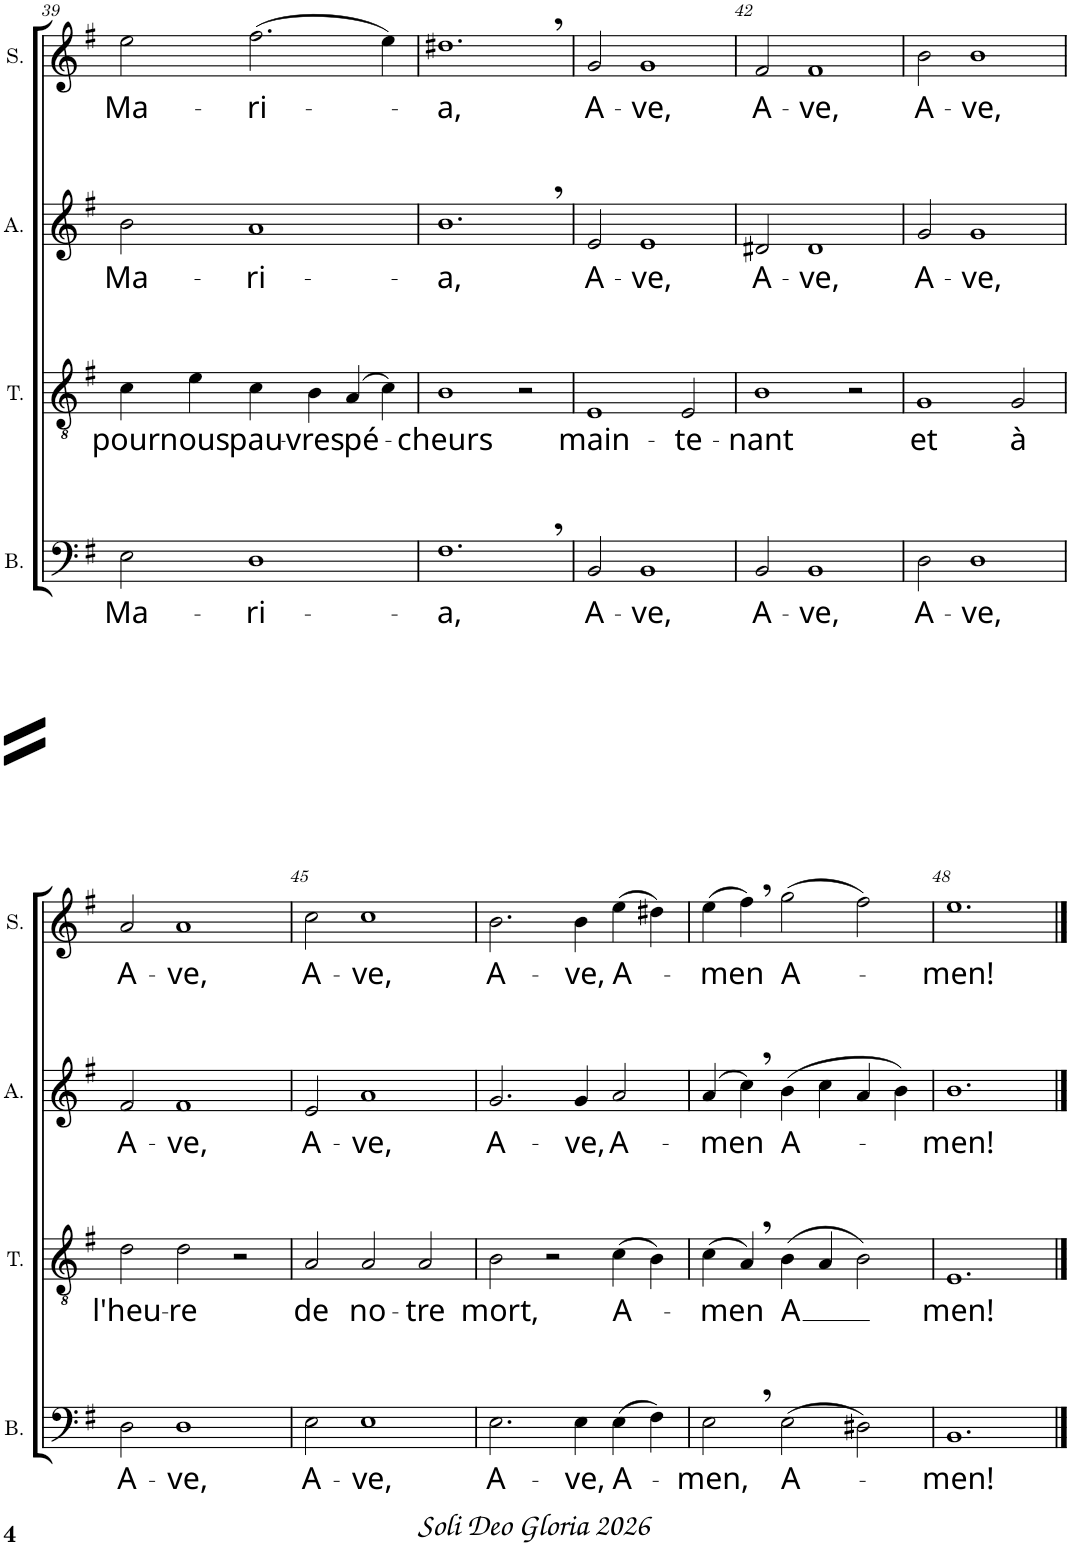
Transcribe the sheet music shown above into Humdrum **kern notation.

**kern	**text	**kern	**text	**kern	**text	**kern	**text
*part4	*part4	*part3	*part3	*part2	*part2	*part1	*part1
*staff4	*staff4	*staff3	*staff3	*staff2	*staff2	*staff1	*staff1
*I"Basse	*	*I"Ténor	*	*I"Alto	*	*I"Soprano	*
*I'B.	*	*I'T.	*	*I'A.	*	*I'S.	*
!!LO:PB:g=z
*clefF4	*	*clefGv2	*	*clefG2	*	*clefG2	*
*k[f#]	*	*k[f#]	*	*k[f#]	*	*k[f#]	*
*M3/2	*	*M3/2	*	*M3/2	*	*M3/2	*
=39	=39	=39	=39	=39	=39	=39	=39
!	!LO:LY:b	!	!LO:LY:b	!	!LO:LY:b	!	!LO:LY:b
2E\	Ma-	4c\	pour	2b\	Ma-	2ee\	Ma-
!	!	!	!LO:LY:b	!	!	!	!
.	.	4e\	nous	.	.	.	.
!	!LO:LY:b	!	!LO:LY:b	!	!LO:LY:b	!	!LO:LY:b
1D	-ri-	4c\	pau-	1a	-ri-	(2.ff#\	-ri-
!	!	!	!LO:LY:b	!	!	!	!
.	.	4B\	-vres	.	.	.	.
!	!	!	!LO:LY:b	!	!	!	!
.	.	(4A/	pé-	.	.	.	.
.	.	4c\)	.	.	.	4ee\)	.
=40	=40	=40	=40	=40	=40	=40	=40
!	!LO:LY:b	!	!LO:LY:b	!	!LO:LY:b	!	!LO:LY:b
1.F#,	-a,	1B	-cheurs	1.b,	-a,	1.dd#X,	-a,
.	.	2r	.	.	.	.	.
=41	=41	=41	=41	=41	=41	=41	=41
!	!LO:LY:b	!	!LO:LY:b	!	!LO:LY:b	!	!LO:LY:b
2BB/	A-	1E	main-	2e/	A-	2g/	A-
!	!LO:LY:b	!	!	!	!LO:LY:b	!	!LO:LY:b
1BB	-ve,	.	.	1e	-ve,	1g	-ve,
!	!	!	!LO:LY:b	!	!	!	!
.	.	2E/	-te-	.	.	.	.
=42	=42	=42	=42	=42	=42	=42	=42
!	!LO:LY:b	!	!LO:LY:b	!	!LO:LY:b	!	!LO:LY:b
2BB/	A-	1B	-nant	2d#X/	A-	2f#/	A-
!	!LO:LY:b	!	!	!	!LO:LY:b	!	!LO:LY:b
1BB	-ve,	.	.	1d#	-ve,	1f#	-ve,
.	.	2r	.	.	.	.	.
=43	=43	=43	=43	=43	=43	=43	=43
!	!LO:LY:b	!	!LO:LY:b	!	!LO:LY:b	!	!LO:LY:b
2D\	A-	1G	et	2g/	A-	2b\	A-
!	!LO:LY:b	!	!	!	!LO:LY:b	!	!LO:LY:b
1D	-ve,	.	.	1g	-ve,	1b	-ve,
!	!	!	!LO:LY:b	!	!	!	!
.	.	2G/	à	.	.	.	.
!!LO:LB:g=z
=44	=44	=44	=44	=44	=44	=44	=44
!	!LO:LY:b	!	!LO:LY:b	!	!LO:LY:b	!	!LO:LY:b
2D\	A-	2d\	l'heu-	2f#/	A-	2a/	A-
!	!LO:LY:b	!	!LO:LY:b	!	!LO:LY:b	!	!LO:LY:b
1D	-ve,	2d\	-re	1f#	-ve,	1a	-ve,
.	.	2r	.	.	.	.	.
=45	=45	=45	=45	=45	=45	=45	=45
!	!LO:LY:b	!	!LO:LY:b	!	!LO:LY:b	!	!LO:LY:b
2E\	A-	2A/	de	2e/	A-	2cc\	A-
!	!LO:LY:b	!	!LO:LY:b	!	!LO:LY:b	!	!LO:LY:b
1E	-ve,	2A/	no-	1a	-ve,	1cc	-ve,
!	!	!	!LO:LY:b	!	!	!	!
.	.	2A/	-tre	.	.	.	.
=46	=46	=46	=46	=46	=46	=46	=46
!	!LO:LY:b	!	!LO:LY:b	!	!LO:LY:b	!	!LO:LY:b
2.E\	A-	2B\	mort,	2.g/	A-	2.b\	A-
.	.	2r	.	.	.	.	.
!	!LO:LY:b	!	!	!	!LO:LY:b	!	!LO:LY:b
4E\	-ve,	.	.	4g/	-ve,	4b\	-ve,
!	!LO:LY:b	!	!LO:LY:b	!	!LO:LY:b	!	!LO:LY:b
(4E\	A-	(4c\	A-	2a/	A-	(4ee\	A-
4F#\)	.	4B\)	.	.	.	4dd#X\)	.
=47	=47	=47	=47	=47	=47	=47	=47
!	!LO:LY:b	!	!LO:LY:b	!	!LO:LY:b	!	!LO:LY:b
2E,\	-men,	(4c\	-men	(4a/	-men	(4ee\	-men
.	.	4A,/)	.	4cc,\)	.	4ff#,\)	.
!	!LO:LY:b	!	!LO:LY:b	!	!LO:LY:b	!	!LO:LY:b
(2E\	A-	(4B\	A	(4b\	A-	(2gg\	A-
.	.	4A/	.	4cc\	.	.	.
2D#X\)	.	2B\)	.	4a/	.	2ff#\)	.
.	.	.	.	4b\)	.	.	.
=48	=48	=48	=48	=48	=48	=48	=48
!	!LO:LY:b	!	!LO:LY:b	!	!LO:LY:b	!	!LO:LY:b
1.BB	-men!	1.E	men!	1.b	-men!	1.ee	-men!
==	==	==	==	==	==	==	==
*-	*-	*-	*-	*-	*-	*-	*-
